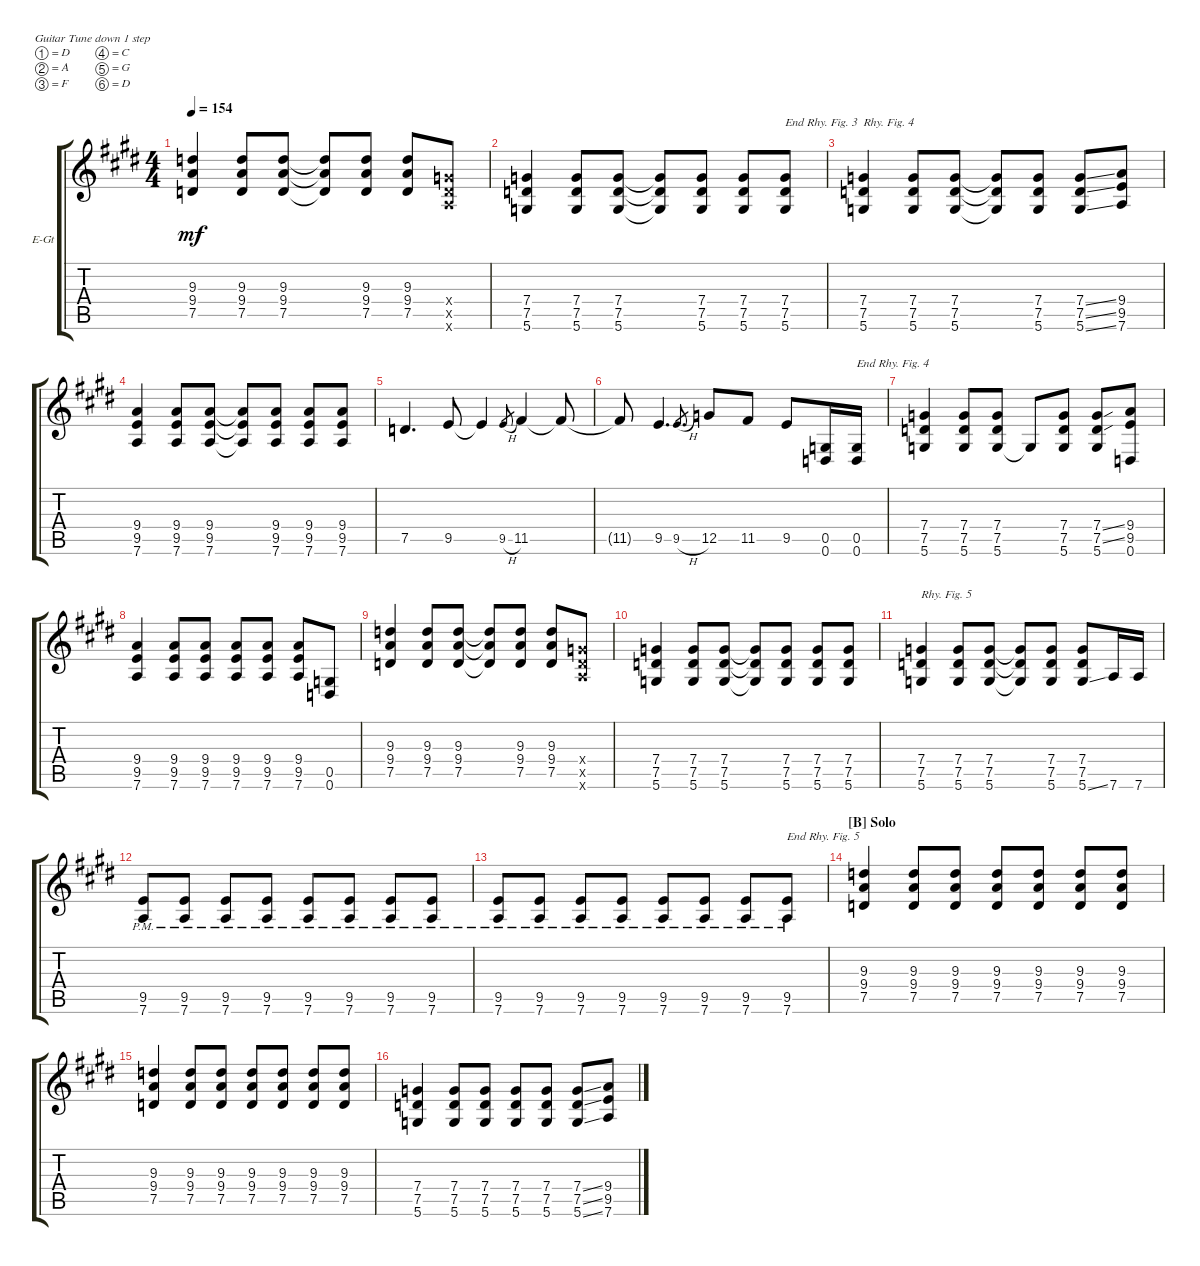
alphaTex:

\defaultSystemsLayout 4
\bracketExtendMode groupsimilarinstruments
\firstSystemTrackNameOrientation horizontal
\otherSystemsTrackNameOrientation horizontal
\track ("Michael Poulsen" "E-Gt") {instrument overdrivenguitar}
\staff {score tabs}
\tuning (D4 A3 F3 C3 G2 D2)
\ts (4 4)
\tempo 154
\clef g2
\ks e
(7.5 9.4 9.3).4{dy mf} (9.3 9.4 7.5).8 (7.5 9.4 9.3).8 (9.3{t} 9.4{t} 7.5{t}).8 (7.5 9.3 9.4).8 (7.5 9.4 9.3).8 (7.4{x} 7.5{x} 7.6{x}).8 |
(5.6 7.5 7.4).4 (5.6 7.4 7.5).8 (5.6 7.4 7.5).8 (5.6{t} 7.5{t} 7.4{t}).8 (7.4 7.5 5.6).8 (7.4 7.5 5.6).8 (7.4 7.5 5.6).8{txt "End Rhy. Fig. 3 "} |
(5.6 7.5 7.4).4{txt "Rhy. Fig. 4"} (7.4 7.5 5.6).8 (7.4 7.5 5.6).8 (5.6{t} 7.5{t} 7.4{t}).8 (7.4 5.6 7.5).8 (7.4{ss} 5.6{ss} 7.5{ss}).8 (9.4 9.5 7.6).8 |
(7.6 9.5 9.4).4 (9.4 9.5 7.6).8 (9.4 9.5 7.6).8 (7.6{t} 9.5{t} 9.4{t}).8 (9.4 9.5 7.6).8 (9.4 9.5 7.6).8 (9.4 9.5 7.6).8 |
7.5.4{d} 9.5.8 9.5{t}.4 9.5{h}.8{gr} 11.5.4 11.5{t}.8 |
11.5{t}.8 9.5.4{d} 9.5{h}.8{d gr} 12.5.8 11.5.8 9.5.8 (0.5 0.6).16 (0.5 0.6).16{txt "End Rhy. Fig. 4"} |
(5.6 7.5 7.4).4 (5.6 7.5 7.4).8 (5.6 7.4 7.5).8 5.6{t}.8 (5.6 7.5 7.4).8 (5.6 7.4{ss} 7.5{ss}).8 (0.6 9.5 9.4).8 |
(9.4 9.5 7.6).4 (7.6 9.5 9.4).8 (7.6 9.5 9.4).8 (7.6 9.5 9.4).8 (7.6 9.5 9.4).8 (7.6 9.5 9.4).8 (0.6 0.5).8 |
(7.5 9.4 9.3).4 (9.3 9.4 7.5).8 (7.5 9.4 9.3).8 (9.3{t} 9.4{t} 7.5{t}).8 (7.5 9.3 9.4).8 (7.5 9.4 9.3).8 (7.4{x} 7.5{x} 7.6{x}).8 |
(5.6 7.5 7.4).4 (5.6 7.4 7.5).8 (5.6 7.4 7.5).8 (5.6{t} 7.5{t} 7.4{t}).8 (7.4 7.5 5.6).8 (7.4 7.5 5.6).8 (7.4 7.5 5.6).8 |
(5.6 7.5 7.4).4{txt "Rhy. Fig. 5"} (7.4 7.5 5.6).8 (7.4 7.5 5.6).8 (5.6{t} 7.5{t} 7.4{t}).8 (7.4 7.5 5.6).8 (5.6{ss} 7.5 7.4).8 7.6.16 7.6.16 |
(7.6{pm} 9.5{pm}).8 (7.6{pm} 9.5{pm}).8 (7.6{pm} 9.5{pm}).8 (7.6{pm} 9.5{pm}).8 (7.6{pm} 9.5{pm}).8 (7.6{pm} 9.5{pm}).8 (7.6{pm} 9.5{pm}).8 (7.6{pm} 9.5{pm}).8 |
(7.6{pm} 9.5{pm}).8 (7.6{pm} 9.5{pm}).8 (7.6{pm} 9.5{pm}).8 (7.6{pm} 9.5{pm}).8 (7.6{pm} 9.5{pm}).8 (7.6{pm} 9.5{pm}).8 (7.6{pm} 9.5{pm}).8 (7.6{pm} 9.5{pm}).8{txt "End Rhy. Fig. 5"} |
\section ("B" "Solo")
(7.5 9.4 9.3).4 (7.5 9.4 9.3).8 (7.5 9.4 9.3).8 (7.5 9.4 9.3).8 (7.5 9.4 9.3).8 (7.5 9.4 9.3).8 (7.5 9.4 9.3).8 |
(7.5 9.4 9.3).4 (7.5 9.4 9.3).8 (7.5 9.4 9.3).8 (7.5 9.4 9.3).8 (7.5 9.4 9.3).8 (7.5 9.4 9.3).8 (7.5 9.4 9.3).8 |
(5.6 7.5 7.4).4 (5.6 7.5 7.4).8 (5.6 7.5 7.4).8 (5.6 7.5 7.4).8 (5.6 7.5 7.4).8 (5.6{ss} 7.5{ss} 7.4{ss}).8 (7.6 9.5 9.4).8
